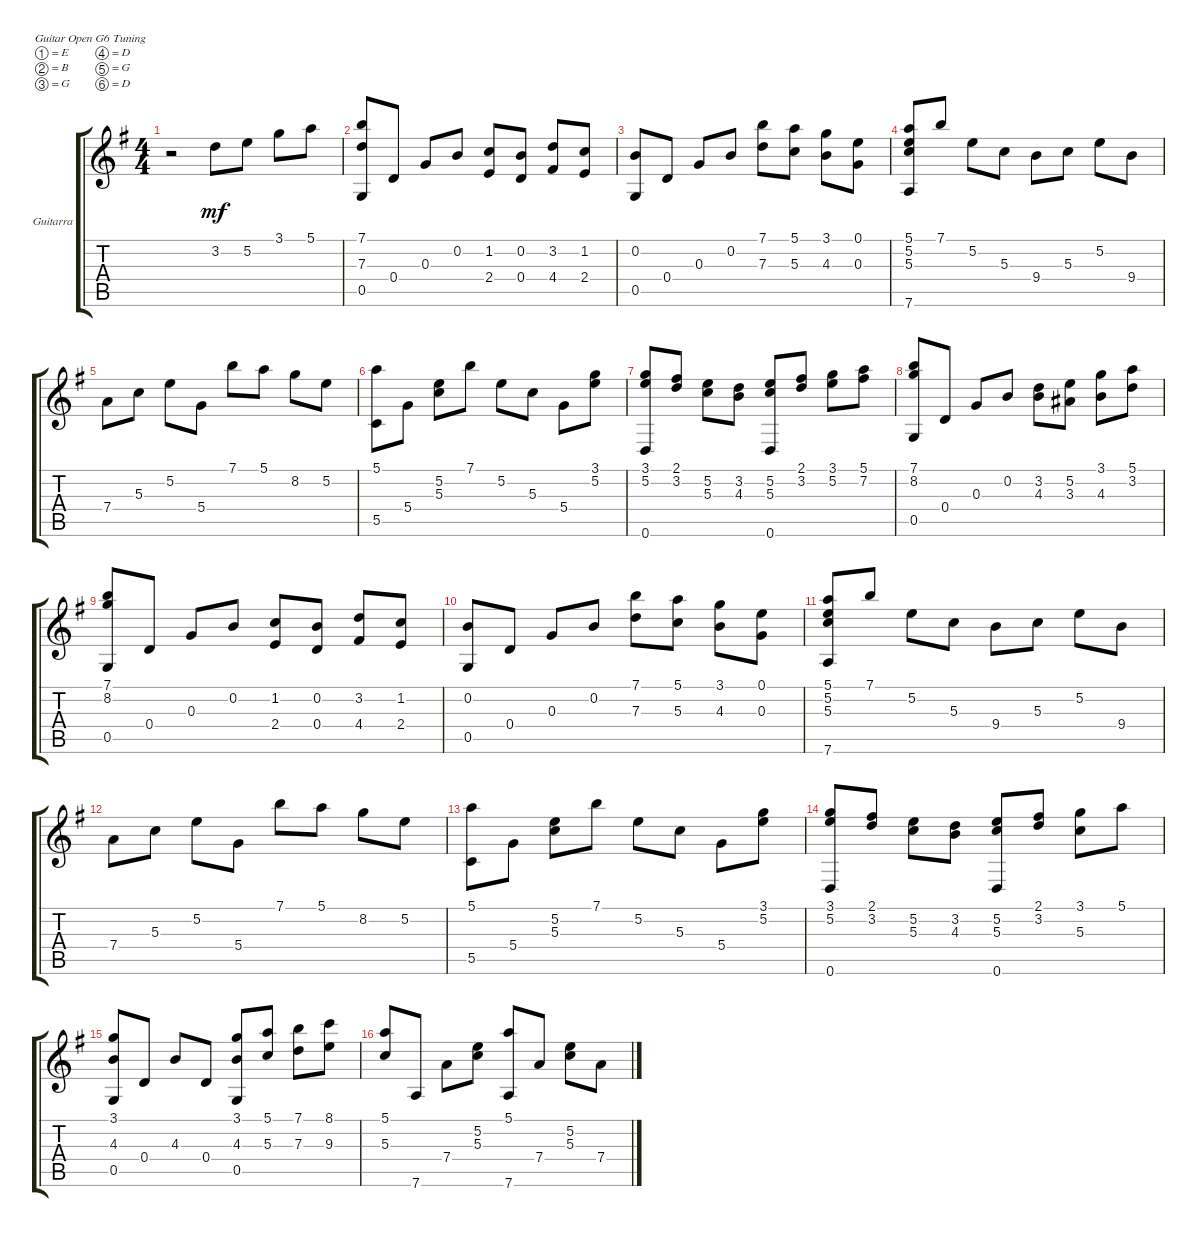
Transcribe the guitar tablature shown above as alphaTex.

\defaultSystemsLayout 4
\bracketExtendMode groupsimilarinstruments
\firstSystemTrackNameOrientation horizontal
\otherSystemsTrackNameOrientation horizontal
\track ("Guitarra" "Guitarra") {instrument acousticguitarnylon}
\staff {score tabs}
\tuning (E4 B3 G3 D3 G2 D2)
\ts (4 4)
\tempo (120 hide)
\clef g2
\ks g
r.2{dy mf instrument acousticguitarnylon} 3.2.8 5.2.8 3.1.8 5.1.8 |
(0.5 7.3 7.1).8 0.4.8 0.3.8 0.2.8 (2.4 1.2).8 (0.4 0.2).8 (4.4 3.2).8 (2.4 1.2).8 |
(0.5 0.2).8 0.4.8 0.3.8 0.2.8 (7.3 7.1).8 (5.3 5.1).8 (4.3 3.1).8 (0.3 0.1).8 |
(7.6 5.3 5.2 5.1).8 7.1.8 5.2.8 5.3.8 9.4.8 5.3.8 5.2.8 9.4.8 |
7.4.8 5.3.8 5.2.8 5.4.8 7.1.8 5.1.8 8.2.8 5.2.8 |
(5.5 5.1).8 5.4.8 (5.3 5.2).8 7.1.8 5.2.8 5.3.8 5.4.8 (5.2 3.1).8 |
(0.6 5.2 3.1).8 (3.2 2.1).8 (5.3 5.2).8 (4.3 3.2).8 (0.6 5.3 5.2).8 (3.2 2.1).8 (5.2 3.1).8 (7.2 5.1).8 |
(0.5 8.2 7.1).8 0.4.8 0.3.8 0.2.8 (4.3 3.2).8 (3.3 5.2).8 (4.3 3.1).8 (3.2 5.1).8 |
(0.5 8.2 7.1).8 0.4.8 0.3.8 0.2.8 (2.4 1.2).8 (0.4 0.2).8 (4.4 3.2).8 (2.4 1.2).8 |
(0.5 0.2).8 0.4.8 0.3.8 0.2.8 (7.3 7.1).8 (5.3 5.1).8 (4.3 3.1).8 (0.3 0.1).8 |
(7.6 5.3 5.2 5.1).8 7.1.8 5.2.8 5.3.8 9.4.8 5.3.8 5.2.8 9.4.8 |
7.4.8 5.3.8 5.2.8 5.4.8 7.1.8 5.1.8 8.2.8 5.2.8 |
(5.5 5.1).8 5.4.8 (5.3 5.2).8 7.1.8 5.2.8 5.3.8 5.4.8 (5.2 3.1).8 |
(0.6 5.2 3.1).8 (3.2 2.1).8 (5.3 5.2).8 (4.3 3.2).8 (0.6 5.3 5.2).8 (3.2 2.1).8 (5.3 3.1).8 5.1.8 |
(0.5 4.3 3.1).8 0.4.8 4.3.8 0.4.8 (0.5 4.3 3.1).8 (5.3 5.1).8 (7.3 7.1).8 (9.3 8.1).8 |
(5.3 5.1).8 7.6.8 7.4.8 (5.3 5.2).8 (7.6 5.1).8 7.4.8 (5.3 5.2).8 7.4.8
